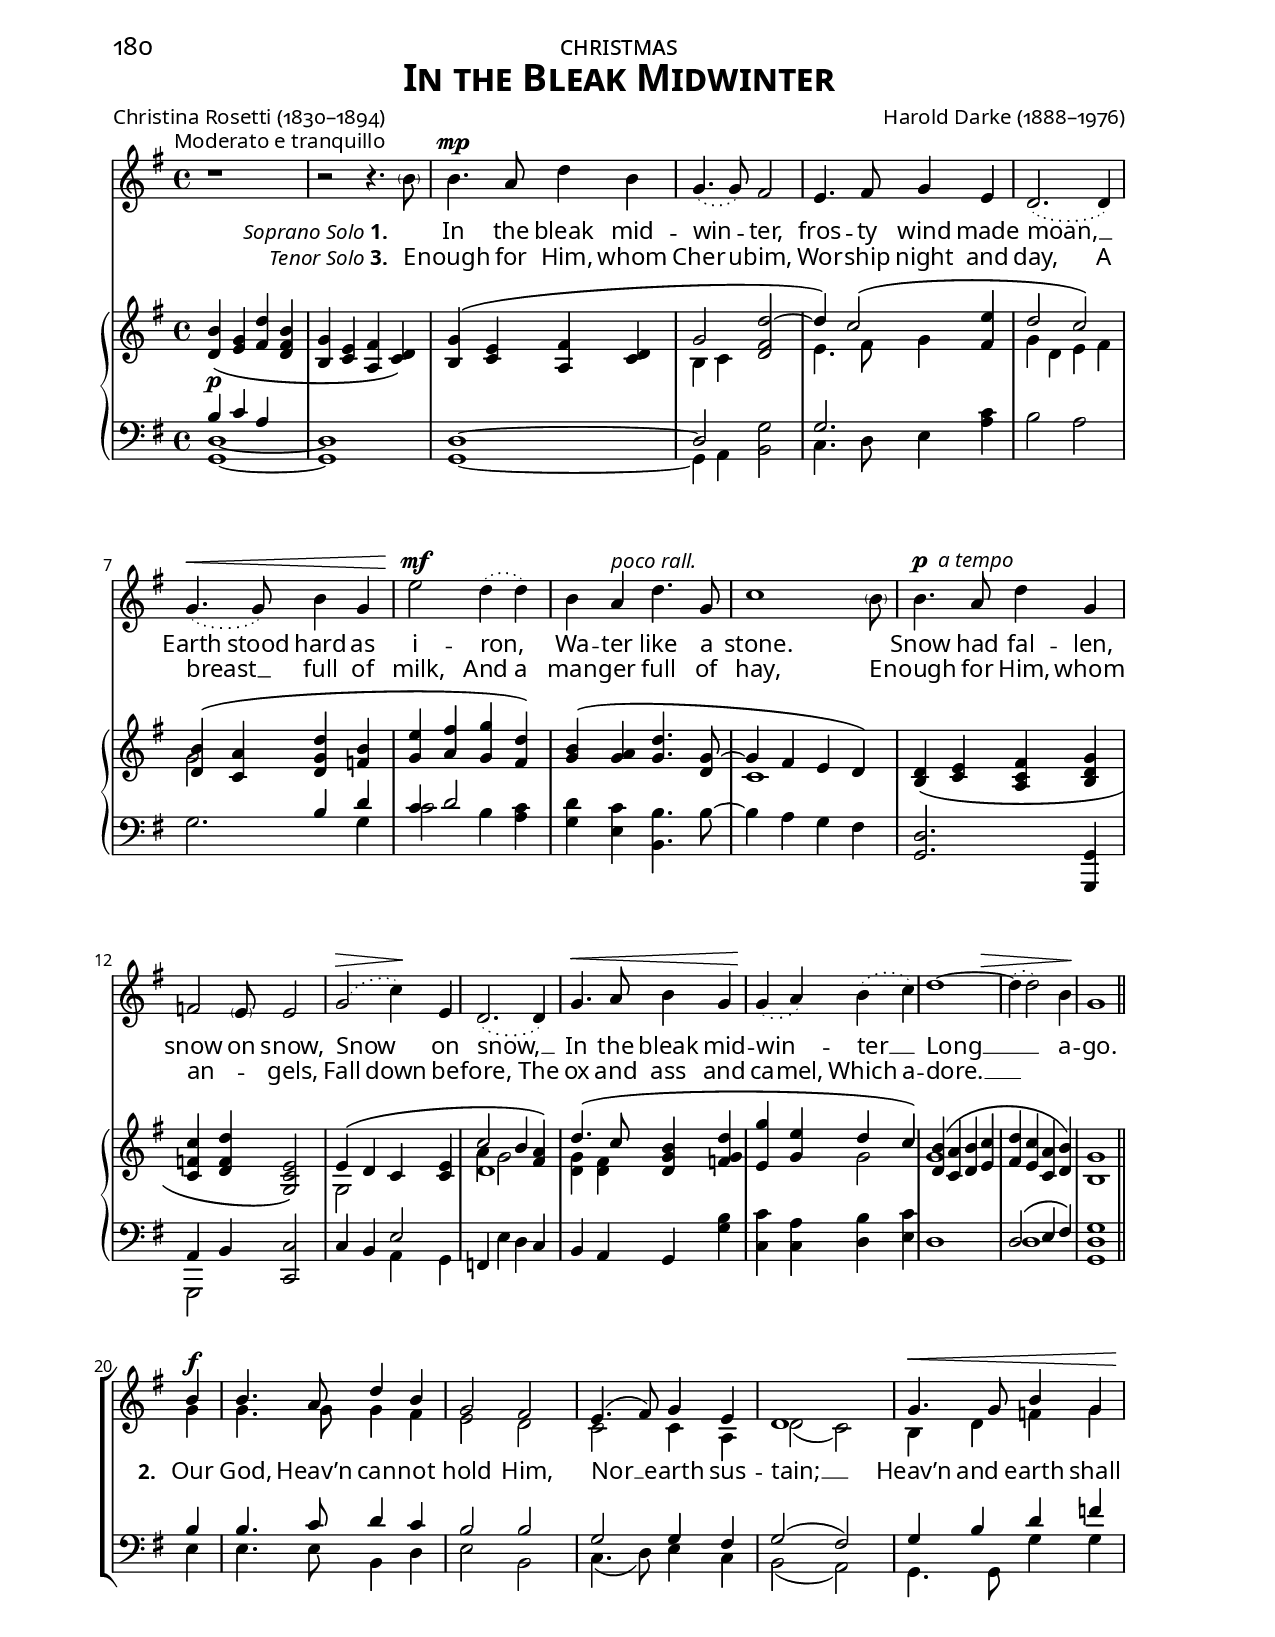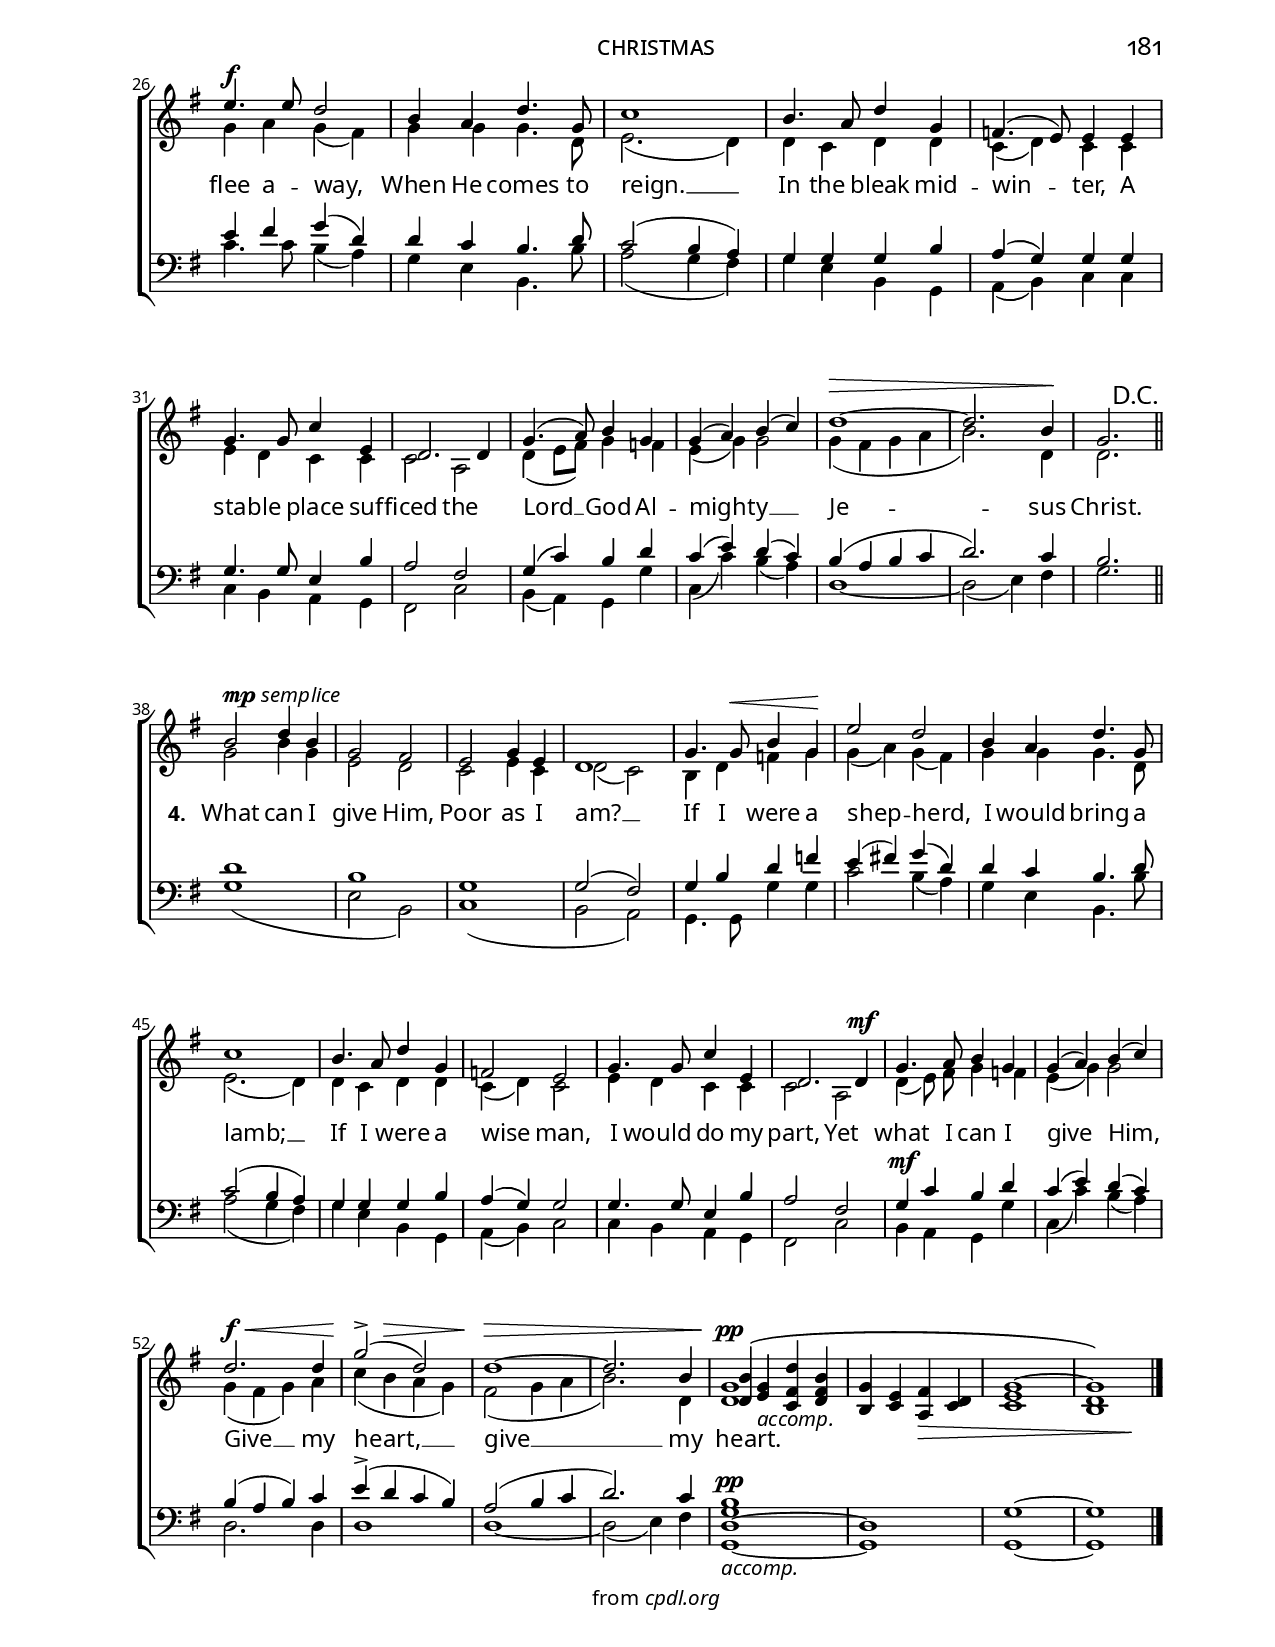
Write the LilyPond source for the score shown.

\version "2.14.2"
\include "util.ly"
\version "2.14.2"
\header {
  title = \markup{\override #'(font-name . "Garamond Premier Pro Semibold"){ \abs-fontsize #18 \smallCapsOldStyle"In the Bleak Midwinter"}}
  poet = \markup\oldStyleNum"Christina Rosetti (1830–1894)"
  composer = \markup\oldStyleNum"Harold Darke (1888–1976)"
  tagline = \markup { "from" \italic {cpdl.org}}
}

\paper {
  %print-all-headers = ##t
  paper-height = 11\in
  paper-width = 8.5\in
  indent = 0\in
  %system-system-spacing = #'((basic-distance . 10) (padding . 0))
  system-system-spacing =
    #'((basic-distance . 12)
       (minimum-distance . 0)
       (padding . -2)
       (stretchability . 100))
  ragged-last-bottom = ##f
  ragged-bottom = ##f
  two-sided = ##t
  inner-margin = 1\in
  outer-margin = 0.75\in
  top-margin = 0.26\in
  bottom-margin = 0.25\in
  first-page-number = #180
  print-first-page-number = ##t
  headerLine = \markup{\override #'(font-name . "Garamond Premier Pro") \smallCapsOldStyle"christmas"}
  oddHeaderMarkup = \markup\fill-line{
     \override #'(font-name . "Garamond Premier Pro")\abs-fontsize #12.5
     \combine 
        \fill-line{"" \on-the-fly #print-page-number-check-first
        \oldStylePageNum""
        }
        \fill-line{\headerLine}
  }
  evenHeaderMarkup = \markup {
     \override #'(font-name . "Garamond Premier Pro")\abs-fontsize #12.5
     \combine
        \on-the-fly #print-page-number-check-first
        \oldStylePageNum""
        \fill-line{\headerLine}
  }
}
#(set-global-staff-size 18) \paper{ #(define fonts (make-pango-font-tree "Garamond Premier Pro" "Garamond Premier Pro" "Garamond Premier Pro" (/ 18 20))) }
global = {
  \key g \major
  \time 4/4
  \autoBeamOff
  \override DynamicLineSpanner #'staff-padding = #0.0
  \override DynamicLineSpanner #'Y-extent = #'(-1 . 1)
}

sopMusic = \relative c'' {
  \oneVoice
  \tempo \markup{\override #'(font-name . "Garamond Premier Pro") "Moderato e tranquillo"}
  r1 |
  r2 r4. \parenthesize b8 |
  b4.^\mp a8 d4 b |
  \slurDotted
  g4.( g8) fis2 |
  e4. fis8 g4 e |
  d2.( d4) |
  
  g4.^\<( g8) b4 g |
  e'2^\mf d4( d) |
  b4 a^\markup\italic"poco rall." d4. g,8 |
  << c1 { s2. s8 \parenthesize b8 }>>|
  b4.^\markup{\dynamic"p"\italic" a tempo"} a8 d4 g, |
  << f2 { s4. \parenthesize e8}>> e2 |
  
  \slurDotted g2(^\> c4)\! e,4 |
  d2.( d4) |
  g4.^\< a8 b4 g |
  g\!( a) b( c) |
  << d1~ {s2. s4^\>}>> |
  d4( d2) b4\! |
  g1 \bar "||" \break
  \slurSolid
  
  %second verse
  \voiceOne
  \partial 4 b4^\f |
  b4. a8 d4 b |
  g2 fis |
  e4.( fis8) g4 e |
  d1 |
  g4.^\< g8 b4 g |
  
  e'4.^\f e8 d2 |
  b4 a d4. g,8 |
  c1 |
  b4. a8 d4 g, |
  f4.( e8) e4 e |
  g4. g8 c4 e,4 |
  
  d2. d4 |
  g4.( a8) b4 g |
  g( a) b( c) |
  d1~^\> |
  d2. b4\! |
  \partial 2. g2.
  \once \override Score.RehearsalMark #'break-visibility = #end-of-line-visible
  \once \override Score.RehearsalMark #'self-alignment-X = #RIGHT \mark "D.C." \bar "||" \break
  
  %Verse 4
  b2^\markup{\dynamic"mp" \italic"semplice"} d4 b |
  g2 fis |
  e2 g4 e |
  d1 |
  g4. g8^\< b4 g\! |
  e'2 d2 |
  b4 a d4. g,8 |
  
  c1 |
  b4. a8 d4 g, |
  f2 e2 |
  g4. g8 c4 e,4 |
  d2. d4^\mf |
  g4. a8 b4 g |
  
  g( a) b( c) |
  d2. d4 |
  g2^>( d) |
  d1~ |
  d2. b4 |
  <b d,>4\( <g e>_\markup\italic"accomp." <d' fis, c> <b fis d> |
  <g b,> <e c> <fis a,>_\> <d c> |
  <g e c>1~ |
  <g d b>1*2/4\) s2\! \bar "|."
}
sopWords = \lyricmode {
  
}

altoMusic = \relative c' {
  s1*19 |
  
  g'4 |
  g4. g8 g4 fis |
  e2 d |
  c c4 a |
  d2( c) |
  b4 d f g |
  
  g a g( fis) |
  g g g4. d8 |
  e2.( d4) |
  d c d d |
  c( d) c c |
  e d c c |
  
  c2 a |
  d4( e8[ fis]) g4 f |
  e( g) g2 |
  g4( fis g a |
  b2.) d,4 |
  d2. \bar "||"
  
  g2 b4 g |
  e2 d |
  c e4 c |
  d2( c) |
  b4 d f g |
  g( a) g( fis) |
  g g g4. d8 |
  
  e2.( d4) |
  d c d d |
  c( d) c2 |
  e4 d c c |
  c2 a |
  d4( e8) fis g4 f |
  
  e( g) g2 |
  g4(^\f^\< fis g) a |
  c(\! b^\> a g) |
  fis2(\> g4 a |
  b2.) d,4 |
  <d g>1^\pp |
}
altoWords = {
  \dropLyricsV
  \set stanza = \markup {\normal-text\italic "Soprano Solo" "1. "}
  \lyricmode {
    _ In the bleak mid -- win -- ter,
    fros -- ty wind made moan, __
    \set ignoreMelismata = ##t
    Earth stood hard as i -- ron, _
    Wa -- ter like a stone. ""
    Snow had fal -- len, snow on snow,
    Snow _ on snow, __ _
    In the bleak mid -- win -- _ ter __ _
    Long __ _ _ a -- go.
    
    \unset ignoreMelismata
    \set stanza = #"2. "
    Our God, Heav’n can -- not hold Him,
    Nor __ earth \set associatedVoice = "tenors"
    sus -- tain; __
    \set associatedVoice = "altos"
    Heav’n and earth shall flee a -- way,
    \set associatedVoice = "sopranos"
    When He comes \set associatedVoice = "altos"
    to reign. __
    
    In the bleak mid -- win -- ter,
    A sta -- ble place suf -- ficed
    the \unset associatedVoice Lord __ God Al -- might -- y __
    Je -- sus Christ.
    
    \set stanza = #"4. "
    \set associatedVoice = "altos"
    What can I give Him,
    Poor as \set associatedVoice = "tenors" I am? __
    If I were a shep -- herd,
    I would bring a lamb; __
    If I were a wise man,
    \set associatedVoice = "altos"
    I would do my part,
    \set associatedVoice = "sopranos"
    Yet "" what I can I give \set associatedVoice = "tenors"
    Him,
    
    Give __ my \set associatedVoice = "basses" heart, __
    give __ \unset associatedVoice my heart.
  }
}
altoWordsII = \lyricmode {
  
}
altoWordsIII = {
  \dropLyricsIV
  \set stanza = \markup {\normal-text\italic "Tenor Solo" "3. "}
  \lyricmode {
    \set ignoreMelismata = ##t
    E -- nough for Him, whom Cher -- u -- bim,
    Wor -- ship night and day,
    A breast __ _ full of milk,
    And a man -- ger full of hay,
    E -- nough for Him, whom an -- _ gels, Fall down be -- fore,
    The ox and ass and ca -- mel, Which a -- dore. __ _
  }
}
altoWordsIV = \lyricmode {} abc = \lyricmode{
\set ignoreMelismata = ##t
  \set stanza = #"4. "
  _ An -- gels and arch -- an -- _ gels May have ga -- thered there _
  Cher -- u -- bim and Ser -- a -- phim _ Throng -- _ ed the air
  But on -- ly His __ _ mo -- _ ther _
  In her maid -- en bliss _
  Wor -- shipped the Be -- lov -- ed with __ _ a __ _ kiss.
}
altoWordsV = \lyricmode {} abc = \lyricmode{
\set ignoreMelismata = ##t
}

tenorMusic = \relative c' {
  s1*19 |
  
  b4 |
  b4. c8 d4 c |
  b2 b |
  g g4 fis |
  g2( fis) |
  g4 b d f |
  
  e fis g( d) |
  d c b4. d8 |
  c2( b4 a) |
  g g g b |
  a( g) g g |
  g4. g8 e4 b' |
  
  a2 fis |
  g4( c) b d |
  c( e) d( c) |
  b( a b c |
  d2.) c4 |
  b2. \bar "||"
  
  %verse 4
  d1 |
  b |
  g |
  g2( fis) |
  g4 b d f |
  e( fis!) g( d) |
  d c b4. d8 |
  
  c2( b4 a) |
  g g g b |
  a( g) g2 |
  g4. g8 e4 b' |
  a2 fis |
  g4^\mf c b d |
  
  c4( e) d( c) |
  b( a b ) c |
  e4^>( d c b) |
  a2( b4 c |
  d2.) c4 |
  b1^\pp
}
tenorWords = \lyricmode {

}

bassMusic = \relative c {
  s1*19 |
  
  e4 |
  e4. e8 b4 d |
  e2 b |
  c4.( d8) e4 c |
  b2( a) |
  g4. g8 g'4 g |
  
  c4. c8 b4( a) |
  g e b4. b'8 |
  a2( g4 fis) |
  g e b g |
  a( b) c c |
  c b a g |
  
  fis2 c' |
  b4( a) g g' |
  c,( c') b( a) |
  d,1~ |
  d2( e4) fis |
  g2. \bar "||"
  
  %verse 4
  g1( |
  e2 b) |
  c1( |
  b2 a) |
  g4. g8 g'4 g |
  c2 b4( a) |
  g e b4. b'8 |
  
  a2( g4 fis) |
  g e b g |
  a( b) c2 |
  c4 b a g |
  fis2 c' |
  b4 a g g' |
  
  c,( c') b( a) |
  d,2. d4 |
  d1 |
  d~ |
  d2( e4) fis |
  << g1 \\
    {\oneVoice<d g,>1~_\markup\italic"accomp." | q | <g g,>~ | q} >> \bar "|."
}
bassWords = \lyricmode {

}

pianoRH = \relative c'' {
  <b d,>4\(_\p <g e> <fis d'> <b fis d> |
  <g b,> <e c> <fis a,> <d c>\) |
  << {<g b,>\( <e c> <fis a,> <d c> |
     g2 <d fis d'>2~ |
     d'4\) c2\( <e fis,>4 | d2 c\) } \\
     {s1 |
      b,4 c s2 | 
      e4. fis8 g4 s | g d e fis } >> |
     
  << {<b d,>4\( <a c,> <d g, d> <b f> | <e g,> <fis a,> <g g,> <d fis,>\)} \\
     {g,2 s | s1} >> |
  << {<b g>4\( <a g> <d g,>4. <g, d>8~ | g4 fis e d\) } \\
     {s1 | c1} >> |
  <d b>4\( <e c> <fis c a> <g d b> |
  <c f, c> <d f, d> <e, c g>2\) |
  
  << {e4\( d c <e c> |
      c'2 b4 <a fis>\) |
      d4.\( c8 <b g d>4 <d g, f> |
      <g e,> <e g,> d c\) |
      <b d,>\( <a c,> <b d,> <c e,> |
      <d fis,> <c e,> <a c,> <b d,>\) } \\
     {g,2 s |
      a'4 g2 s4 |
      <g d>4 <fis d> s2 |
      s2 g2 |
      g1 |
      s1 } \\
     {\voiceTwo s1 d1} >> |
  <g b,>1 \bar "||"
}

pianoLH = \relative c' {
  << {b4 c a s | s1} \\
     {<d, g,>1~ | q} >> |
  << {d1~ | d2 s2 | g2. s4 } \\
     {g,1~| g4 a <b g'>2 | c4. d8 e4 <a c> } >> |
  b2 a |
  
  << {s2 b4 d4 | c4 d2 s4 } \\
            {g,2. g4| c2 b4 <c a>} >>
  <d g,> <c e,> <b b,>4. b8~ |
  b4 a g fis |
  <d g,>2. <g, g,>4 |
  << {a4 b} \\ {g,2} >> <c c'>2 |
  
  c'4 b << {e2} \\ {a,4 g} >> |
  f e' d c |
  b a g <g' b> |
  <c c,> <a c,> <b d,> <c e,> |
  d,1 |
  << {d2\( e4 fis\)} \\ {d1} >> |
  <g d g,>1 \bar "||"
}

\score {
  <<
   \new ChoirStaff <<
    \new Staff = women <<
      \new Voice = "sopranos" { \voiceOne << \global \sopMusic >> }
      \new Voice = "altos" { \voiceTwo << \global \altoMusic >> }
    >>
   \new Staff = men <<
      \clef bass
      \new Voice = "tenors" { \voiceOne << \global \tenorMusic >> }
      \new Voice = "basses" { \voiceTwo << \global \bassMusic >> }
    >>
    \new Lyrics \with { alignAboveContext = #"women" \override VerticalAxisGroup #'nonstaff-relatedstaff-spacing = #'((basic-distance . 1))} \lyricsto "sopranos" \sopWords
    \new Lyrics = "altosV"  \with { alignBelowContext = #"women" } \lyricsto "sopranos" \altoWordsV
    \new Lyrics = "altosIV"  \with { alignBelowContext = #"women" } \lyricsto "sopranos" \altoWordsIV
    \new Lyrics = "altosIII"  \with { alignBelowContext = #"women" } \lyricsto "sopranos" \altoWordsIII
    \new Lyrics = "altosII"  \with { alignBelowContext = #"women" } \lyricsto "sopranos" \altoWordsII
    \new Lyrics = "altos"  \with { alignBelowContext = #"women" \override VerticalAxisGroup #'nonstaff-relatedstaff-spacing = #'((basic-distance . 1))} \lyricsto "sopranos" \altoWords
    \new Lyrics \with { alignAboveContext = #"men" \override VerticalAxisGroup #'nonstaff-relatedstaff-spacing = #'((basic-distance . 1)) } \lyricsto "tenors" \tenorWords
    \new Lyrics \with { alignBelowContext = #"men" \override VerticalAxisGroup #'nonstaff-relatedstaff-spacing = #'((basic-distance . 1)) } \lyricsto "basses" \bassWords
  >>
    \new PianoStaff << \new Staff { \new Voice { \global \pianoRH } } \new Staff { \clef "bass" \global \pianoLH } >>
  >>
  \layout {
  \context {
    \Lyrics
    \override LyricText #'font-size = #1.3
  }
%6.14 \context {\Lyrics\override LyricText #'font-size = #0.9 }
    \context {
      \Score
      \override SpacingSpanner #'base-shortest-duration = #(ly:make-moment 1 4)
      %\override SpacingSpanner #'common-shortest-duration = #(ly:make-moment 1 2)
    }
    \context {
      % Remove all empty staves
      \Staff \RemoveEmptyStaves \override VerticalAxisGroup #'remove-first = ##t
    }
    \context {
      \Lyrics
      \override LyricText #'X-offset = #center-on-word
    }
  }
}

